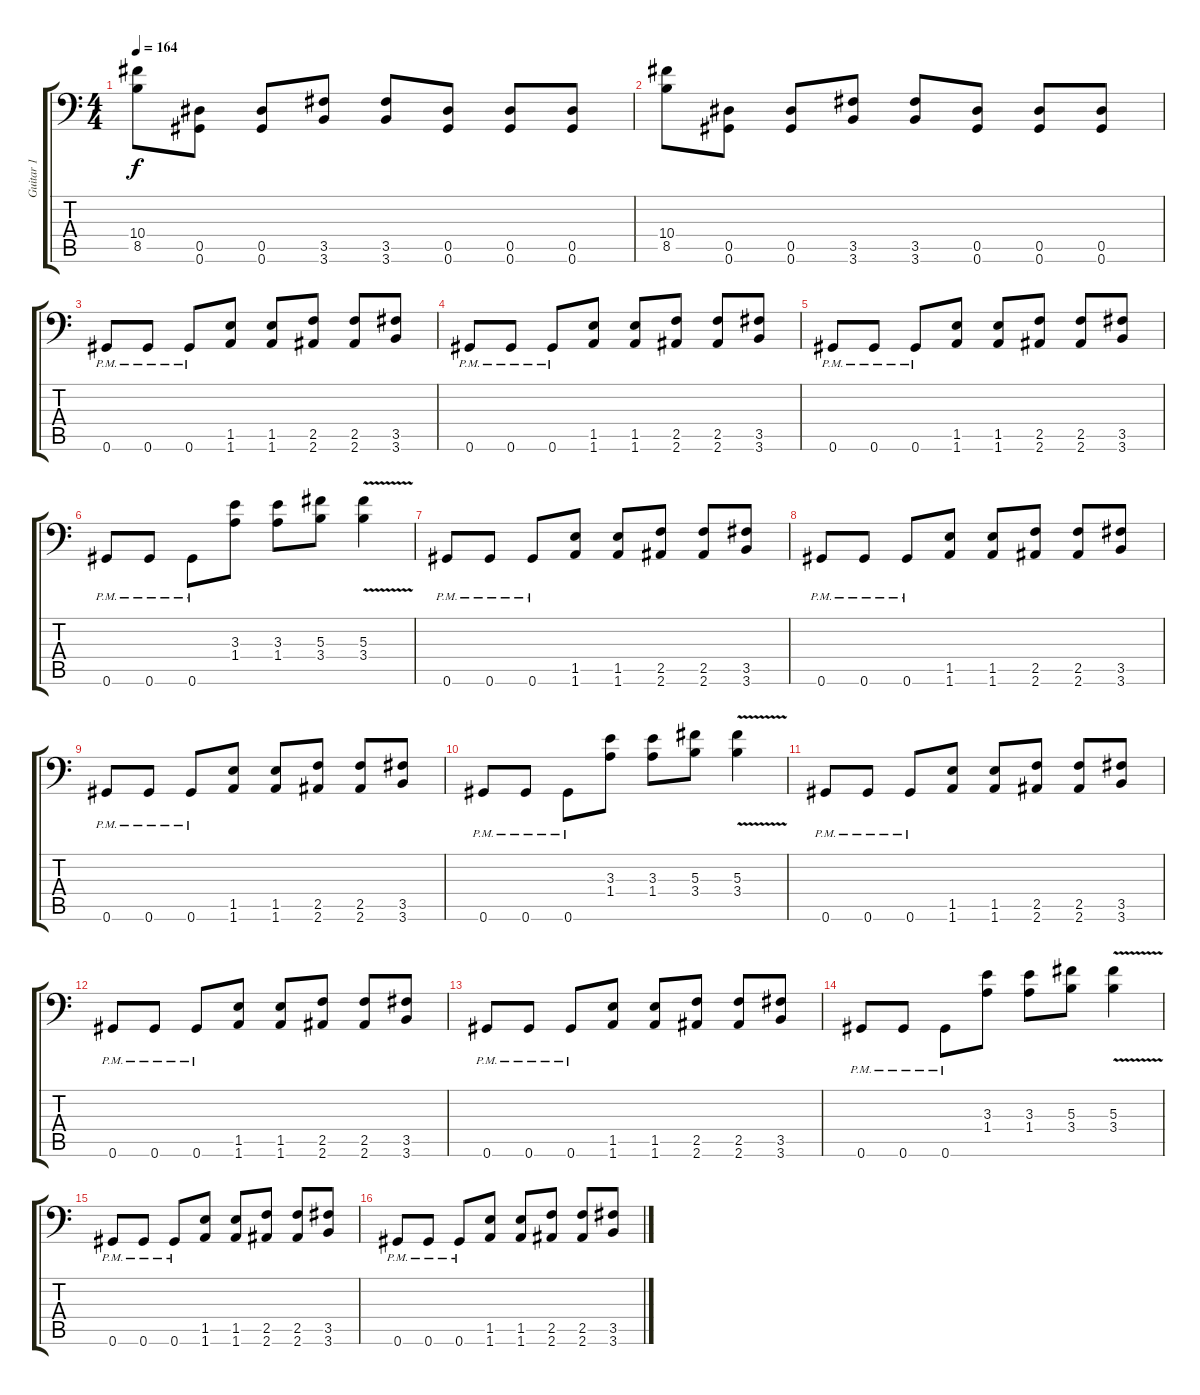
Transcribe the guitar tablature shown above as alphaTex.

\track ("Guitar 1" "Guitar 1") {instrument distortionguitar}
\staff {score tabs}
\tuning (Bb3 F3 Db3 Ab2 Eb2 Ab1) {hide}
\ts (4 4)
\tempo 164
\clef f4
\ks c
(10.4 8.5).8{dy f} (0.5 0.6).8 (0.5 0.6).8 (3.5 3.6).8 (3.5 3.6).8 (0.5 0.6).8 (0.5 0.6).8 (0.5 0.6).8 |
(10.4 8.5).8 (0.5 0.6).8 (0.5 0.6).8 (3.5 3.6).8 (3.5 3.6).8 (0.5 0.6).8 (0.5 0.6).8 (0.5 0.6).8 |
0.6{pm}.8 0.6{pm}.8 0.6{pm}.8 (1.5 1.6).8 (1.5 1.6).8 (2.5 2.6).8 (2.5 2.6).8 (3.5 3.6).8 |
0.6{pm}.8 0.6{pm}.8 0.6{pm}.8 (1.5 1.6).8 (1.5 1.6).8 (2.5 2.6).8 (2.5 2.6).8 (3.5 3.6).8 |
0.6{pm}.8 0.6{pm}.8 0.6{pm}.8 (1.5 1.6).8 (1.5 1.6).8 (2.5 2.6).8 (2.5 2.6).8 (3.5 3.6).8 |
0.6{pm}.8 0.6{pm}.8 0.6{pm}.8 (3.3 1.4).8 (3.3 1.4).8 (5.3 3.4).8 (5.3{v} 3.4{v}).4 |
0.6{pm}.8 0.6{pm}.8 0.6{pm}.8 (1.5 1.6).8 (1.5 1.6).8 (2.5 2.6).8 (2.5 2.6).8 (3.5 3.6).8 |
0.6{pm}.8 0.6{pm}.8 0.6{pm}.8 (1.5 1.6).8 (1.5 1.6).8 (2.5 2.6).8 (2.5 2.6).8 (3.5 3.6).8 |
0.6{pm}.8 0.6{pm}.8 0.6{pm}.8 (1.5 1.6).8 (1.5 1.6).8 (2.5 2.6).8 (2.5 2.6).8 (3.5 3.6).8 |
0.6{pm}.8 0.6{pm}.8 0.6{pm}.8 (3.3 1.4).8 (3.3 1.4).8 (5.3 3.4).8 (5.3{v} 3.4{v}).4 |
0.6{pm}.8 0.6{pm}.8 0.6{pm}.8 (1.5 1.6).8 (1.5 1.6).8 (2.5 2.6).8 (2.5 2.6).8 (3.5 3.6).8 |
0.6{pm}.8 0.6{pm}.8 0.6{pm}.8 (1.5 1.6).8 (1.5 1.6).8 (2.5 2.6).8 (2.5 2.6).8 (3.5 3.6).8 |
0.6{pm}.8 0.6{pm}.8 0.6{pm}.8 (1.5 1.6).8 (1.5 1.6).8 (2.5 2.6).8 (2.5 2.6).8 (3.5 3.6).8 |
0.6{pm}.8 0.6{pm}.8 0.6{pm}.8 (3.3 1.4).8 (3.3 1.4).8 (5.3 3.4).8 (5.3{v} 3.4{v}).4 |
0.6{pm}.8 0.6{pm}.8 0.6{pm}.8 (1.5 1.6).8 (1.5 1.6).8 (2.5 2.6).8 (2.5 2.6).8 (3.5 3.6).8 |
0.6{pm}.8 0.6{pm}.8 0.6{pm}.8 (1.5 1.6).8 (1.5 1.6).8 (2.5 2.6).8 (2.5 2.6).8 (3.5 3.6).8
